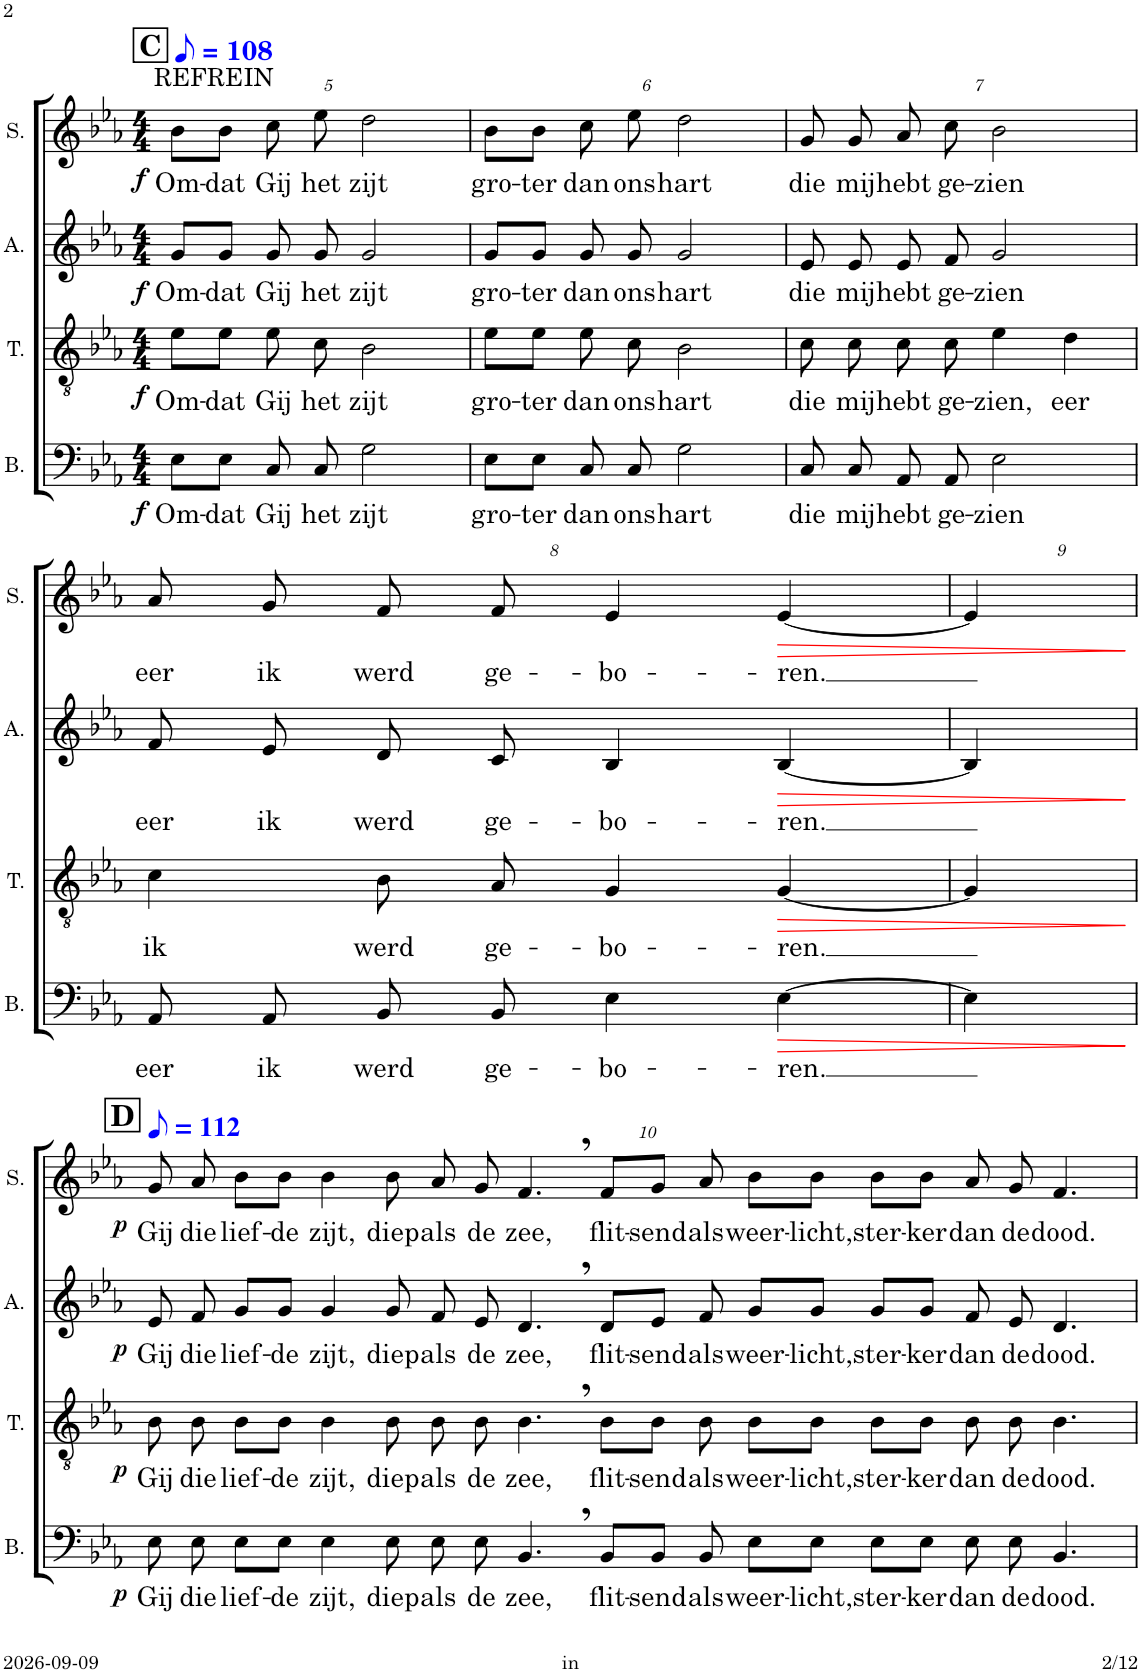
**kern	**text	**dynam	**kern	**text	**dynam	**kern	**text	**dynam	**kern	**text	**dynam
*part4	*part4	*part4	*part3	*part3	*part3	*part2	*part2	*part2	*part1	*part1	*part1
*staff4	*staff4	*staff4	*staff3	*staff3	*staff3	*staff2	*staff2	*staff2	*staff1	*staff1	*staff1
*I"Bass	*	*	*I"Tenor	*	*	*I"Alto	*	*	*I"Soprano	*	*
*I'B.	*	*	*I'T.	*	*	*I'A.	*	*	*I'S.	*	*
!!LO:PB:g=z
*clefF4	*	*	*clefGv2	*	*	*clefG2	*	*	*clefG2	*	*
*k[b-e-a-]	*	*	*k[b-e-a-]	*	*	*k[b-e-a-]	*	*	*k[b-e-a-]	*	*
*M4/4	*	*	*M4/4	*	*	*M4/4	*	*	*M4/4	*	*
*MM54	*	*	*MM54	*	*	*MM54	*	*	*MM54	*	*
!!LO:REH:place=s1:a:B:cj:fs=14:t=C
=5	=5	=5	=5	=5	=5	=5	=5	=5	=5	=5	=5
!	!	!	!	!	!	!	!	!	!LO:TX:a:t=REFREIN	!	!
!	!LO:LY:b	!LO:DY:b	!	!LO:LY:b	!LO:DY:b	!	!LO:LY:b	!LO:DY:b	!	!LO:LY:b	!LO:DY:b
8E-\L	Om-	f	8e-\L	Om-	f	8g/L	Om-	f	8b-\L	Om-	f
!	!LO:LY:b	!	!	!LO:LY:b	!	!	!LO:LY:b	!	!	!LO:LY:b	!
8E-\J	-dat	.	8e-\J	-dat	.	8g/J	-dat	.	8b-\J	-dat	.
!	!LO:LY:b	!	!	!LO:LY:b	!	!	!LO:LY:b	!	!	!LO:LY:b	!
8C/	Gij	.	8e-\	Gij	.	8g/	Gij	.	8cc\	Gij	.
!	!LO:LY:b	!	!	!LO:LY:b	!	!	!LO:LY:b	!	!	!LO:LY:b	!
8C/	het	.	8c\	het	.	8g/	het	.	8ee-\	het	.
!	!LO:LY:b	!	!	!LO:LY:b	!	!	!LO:LY:b	!	!	!LO:LY:b	!
2G\	zijt	.	2B-\	zijt	.	2g/	zijt	.	2dd\	zijt	.
=6	=6	=6	=6	=6	=6	=6	=6	=6	=6	=6	=6
!	!LO:LY:b	!	!	!LO:LY:b	!	!	!LO:LY:b	!	!	!LO:LY:b	!
8E-\L	gro-	.	8e-\L	gro-	.	8g/L	gro-	.	8b-\L	gro-	.
!	!LO:LY:b	!	!	!LO:LY:b	!	!	!LO:LY:b	!	!	!LO:LY:b	!
8E-\J	-ter	.	8e-\J	-ter	.	8g/J	-ter	.	8b-\J	-ter	.
!	!LO:LY:b	!	!	!LO:LY:b	!	!	!LO:LY:b	!	!	!LO:LY:b	!
8C/	dan	.	8e-\	dan	.	8g/	dan	.	8cc\	dan	.
!	!LO:LY:b	!	!	!LO:LY:b	!	!	!LO:LY:b	!	!	!LO:LY:b	!
8C/	ons	.	8c\	ons	.	8g/	ons	.	8ee-\	ons	.
!	!LO:LY:b	!	!	!LO:LY:b	!	!	!LO:LY:b	!	!	!LO:LY:b	!
2G\	hart	.	2B-\	hart	.	2g/	hart	.	2dd\	hart	.
=7	=7	=7	=7	=7	=7	=7	=7	=7	=7	=7	=7
!	!LO:LY:b	!	!	!LO:LY:b	!	!	!LO:LY:b	!	!	!LO:LY:b	!
8C/	die	.	8c\	die	.	8e-/	die	.	8g/	die	.
!	!LO:LY:b	!	!	!LO:LY:b	!	!	!LO:LY:b	!	!	!LO:LY:b	!
8C/	mij	.	8c\	mij	.	8e-/	mij	.	8g/	mij	.
!	!LO:LY:b	!	!	!LO:LY:b	!	!	!LO:LY:b	!	!	!LO:LY:b	!
8AA-/	hebt	.	8c\	hebt	.	8e-/	hebt	.	8a-/	hebt	.
!	!LO:LY:b	!	!	!LO:LY:b	!	!	!LO:LY:b	!	!	!LO:LY:b	!
8AA-/	ge-	.	8c\	ge-	.	8f/	ge-	.	8cc\	ge-	.
!	!LO:LY:b	!	!	!LO:LY:b	!	!	!LO:LY:b	!	!	!LO:LY:b	!
2E-\	-zien	.	4e-\	-zien,	.	2g/	-zien	.	2b-\	-zien	.
!	!	!	!	!LO:LY:b	!	!	!	!	!	!	!
.	.	.	4d\	eer	.	.	.	.	.	.	.
!!LO:LB:g=z
=8	=8	=8	=8	=8	=8	=8	=8	=8	=8	=8	=8
!	!LO:LY:b	!	!	!LO:LY:b	!	!	!LO:LY:b	!	!	!LO:LY:b	!
8AA-/	eer	.	4c\	ik	.	8f/	eer	.	8a-/	eer	.
!	!LO:LY:b	!	!	!	!	!	!LO:LY:b	!	!	!LO:LY:b	!
8AA-/	ik	.	.	.	.	8e-/	ik	.	8g/	ik	.
!	!LO:LY:b	!	!	!LO:LY:b	!	!	!LO:LY:b	!	!	!LO:LY:b	!
8BB-/	werd	.	8B-\	werd	.	8d/	werd	.	8f/	werd	.
!	!LO:LY:b	!	!	!LO:LY:b	!	!	!LO:LY:b	!	!	!LO:LY:b	!
8BB-/	ge-	.	8A-/	ge-	.	8c/	ge-	.	8f/	ge-	.
!	!LO:LY:b	!	!	!LO:LY:b	!	!	!LO:LY:b	!	!	!LO:LY:b	!
4E-\	-bo-	.	4G/	-bo-	.	4B-/	-bo-	.	4e-/	-bo-	.
!	!LO:LY:b	!LO:HP:b	!	!LO:LY:b	!LO:HP:b	!	!LO:LY:b	!LO:HP:b	!	!LO:LY:b	!LO:HP:b
[4E-\	-ren.	>	[4G/	-ren.	>	[4B-/	-ren.	>	[4e-/	-ren.	>
=9	=9	=9	=9	=9	=9	=9	=9	=9	=9	=9	=9
4E-\]	.	.	4G/]	.	.	4B-/]	.	.	4e-/]	.	.
.	.	]	.	.	]	.	.	]	.	.	]
!!LO:LB:g=z
=10	=10	=10	=10	=10	=10	=10	=10	=10	=10	=10	=10
!!LO:REH:place=s1:a:B:cj:fs=14:t=D
*	*	*	*	*	*	*	*	*	*MM56	*	*
!	!LO:LY:b	!LO:DY:b	!	!LO:LY:b	!LO:DY:b	!	!LO:LY:b	!LO:DY:b	!	!LO:LY:b	!LO:DY:b
8E-\	Gij	p	8B-\	Gij	p	8e-/	Gij	p	8g/	Gij	p
!	!LO:LY:b	!	!	!LO:LY:b	!	!	!LO:LY:b	!	!	!LO:LY:b	!
8E-\	die	.	8B-\	die	.	8f/	die	.	8a-/	die	.
!	!LO:LY:b	!	!	!LO:LY:b	!	!	!LO:LY:b	!	!	!LO:LY:b	!
8E-\L	lief-	.	8B-\L	lief-	.	8g/L	lief-	.	8b-\L	lief-	.
!	!LO:LY:b	!	!	!LO:LY:b	!	!	!LO:LY:b	!	!	!LO:LY:b	!
8E-\J	-de	.	8B-\J	-de	.	8g/J	-de	.	8b-\J	-de	.
!	!LO:LY:b	!	!	!LO:LY:b	!	!	!LO:LY:b	!	!	!LO:LY:b	!
4E-\	zijt,	.	4B-\	zijt,	.	4g/	zijt,	.	4b-\	zijt,	.
!	!LO:LY:b	!	!	!LO:LY:b	!	!	!LO:LY:b	!	!	!LO:LY:b	!
8E-\	diep	.	8B-\	diep	.	8g/	diep	.	8b-\	diep	.
!	!LO:LY:b	!	!	!LO:LY:b	!	!	!LO:LY:b	!	!	!LO:LY:b	!
8E-\	als	.	8B-\	als	.	8f/	als	.	8a-/	als	.
!	!LO:LY:b	!	!	!LO:LY:b	!	!	!LO:LY:b	!	!	!LO:LY:b	!
8E-\	de	.	8B-\	de	.	8e-/	de	.	8g/	de	.
!	!LO:LY:b	!	!	!LO:LY:b	!	!	!LO:LY:b	!	!	!LO:LY:b	!
4.BB-,/	zee,	.	4.B-,\	zee,	.	4.d,/	zee,	.	4.f,/	zee,	.
!	!LO:LY:b	!	!	!LO:LY:b	!	!	!LO:LY:b	!	!	!LO:LY:b	!
8BB-/L	flit-	.	8B-\L	flit-	.	8d/L	flit-	.	8f/L	flit-	.
!	!LO:LY:b	!	!	!LO:LY:b	!	!	!LO:LY:b	!	!	!LO:LY:b	!
8BB-/J	-send	.	8B-\J	-send	.	8e-/J	-send	.	8g/J	-send	.
!	!LO:LY:b	!	!	!LO:LY:b	!	!	!LO:LY:b	!	!	!LO:LY:b	!
8BB-/	als	.	8B-\	als	.	8f/	als	.	8a-/	als	.
!	!LO:LY:b	!	!	!LO:LY:b	!	!	!LO:LY:b	!	!	!LO:LY:b	!
8E-\L	weer-	.	8B-\L	weer-	.	8g/L	weer-	.	8b-\L	weer-	.
!	!LO:LY:b	!	!	!LO:LY:b	!	!	!LO:LY:b	!	!	!LO:LY:b	!
8E-\J	-licht,	.	8B-\J	-licht,	.	8g/J	-licht,	.	8b-\J	-licht,	.
!	!LO:LY:b	!	!	!LO:LY:b	!	!	!LO:LY:b	!	!	!LO:LY:b	!
8E-\L	ster-	.	8B-\L	ster-	.	8g/L	ster-	.	8b-\L	ster-	.
!	!LO:LY:b	!	!	!LO:LY:b	!	!	!LO:LY:b	!	!	!LO:LY:b	!
8E-\J	-ker	.	8B-\J	-ker	.	8g/J	-ker	.	8b-\J	-ker	.
!	!LO:LY:b	!	!	!LO:LY:b	!	!	!LO:LY:b	!	!	!LO:LY:b	!
8E-\	dan	.	8B-\	dan	.	8f/	dan	.	8a-/	dan	.
!	!LO:LY:b	!	!	!LO:LY:b	!	!	!LO:LY:b	!	!	!LO:LY:b	!
8E-\	de	.	8B-\	de	.	8e-/	de	.	8g/	de	.
!	!LO:LY:b	!	!	!LO:LY:b	!	!	!LO:LY:b	!	!	!LO:LY:b	!
4.BB-/	dood.	.	4.B-\	dood.	.	4.d/	dood.	.	4.f/	dood.	.
=	=	=	=	=	=	=	=	=	=	=	=
*-	*-	*-	*-	*-	*-	*-	*-	*-	*-	*-	*-
